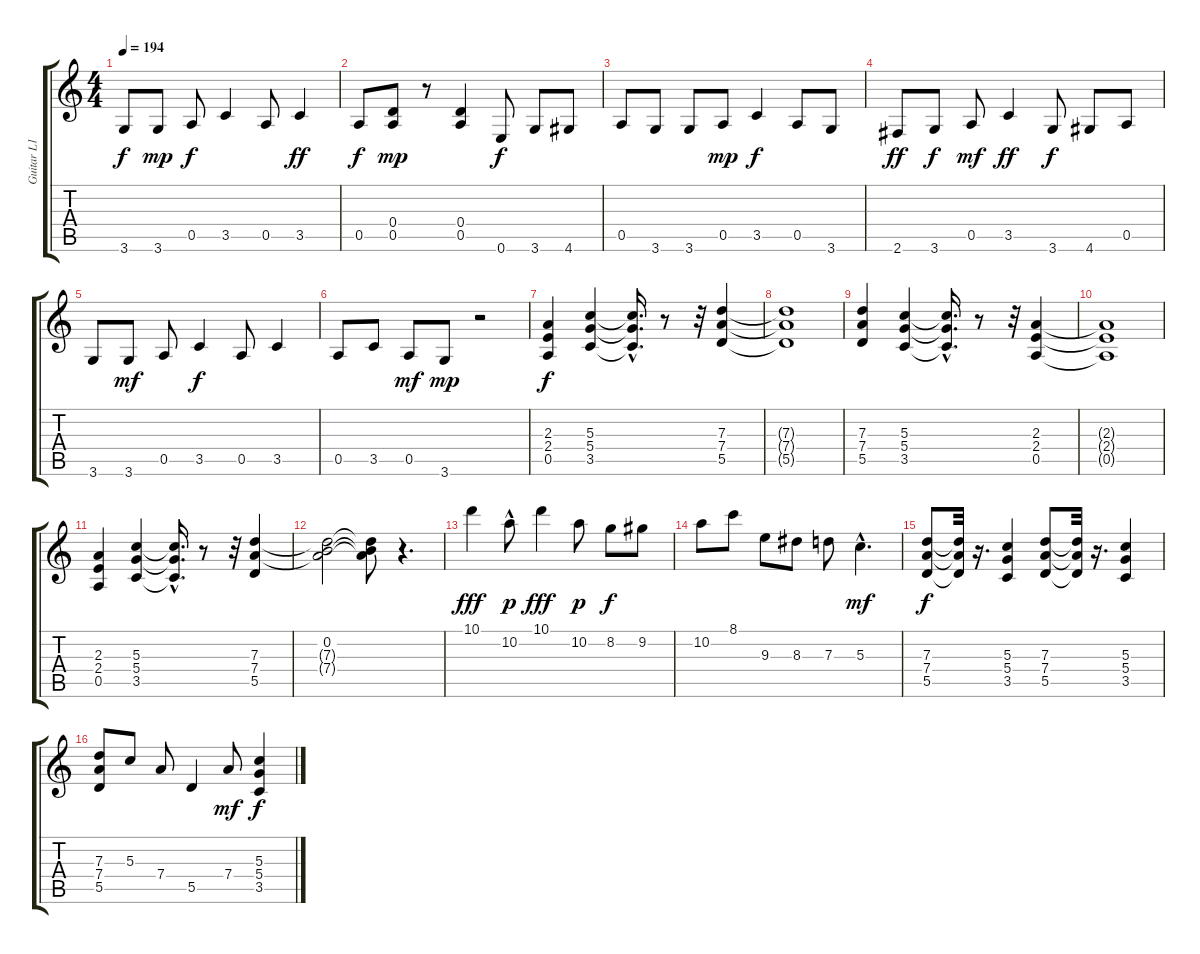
\track ("Guitar L1" "Guitar L1") {instrument overdrivenguitar}
\staff {score tabs}
\tuning (E4 B3 G3 D3 A2 E2) {hide}
\ts (4 4)
\tempo 194
\clef g2
\ks c
3.6.8{dy f} 3.6.8{dy mp} 0.5.8{dy f} 3.5.4 0.5.8 3.5.4{dy ff} |
0.5.8{dy f} (0.4 0.5).8{dy mp} r.8 (0.4 0.5).4 0.6.8{dy f instrument electricguitarmuted} 3.6.8 4.6.8 |
0.5.8{instrument overdrivenguitar} 3.6.8 3.6.8 0.5.8{dy mp} 3.5.4{dy f} 0.5.8 3.6.8 |
2.6.8{dy ff} 3.6.8{dy f} 0.5.8{dy mf} 3.5.4{dy ff} 3.6.8{dy f} 4.6.8 0.5.8 |
3.6.8 3.6.8{dy mf} 0.5.8 3.5.4{dy f} 0.5.8 3.5.4 |
0.5.8 3.5.8 0.5.8{dy mf} 3.6.8{dy mp} r.2 |
(2.3 2.4 0.5).4{dy f} (5.3 5.4 3.5).4 (5.3{t} 5.4{hac t} 3.5{t}).16{d} r.8 r.32 (7.3 7.4 5.5).4 |
(7.3{t} 7.4{t} 5.5{t}).1 |
(7.3 7.4 5.5).4 (5.3 5.4 3.5).4 (5.3{t} 5.4{hac t} 3.5{t}).16{d} r.8 r.32 (2.3 2.4 0.5).4 |
(2.3{t} 2.4{t} 0.5{t}).1 |
(2.3 2.4 0.5).4 (5.3 5.4 3.5).4 (5.3{t} 5.4{hac t} 3.5{hac t}).16{d} r.8 r.32 (7.3 7.4 5.5).4 |
(0.2 7.3{t} 7.4{t}).2 (0.2{t} 7.3{t} 7.4{t}).8 r.4{d} |
10.1.4{dy fff} 10.2{hac}.8{dy p} 10.1.4{dy fff} 10.2.8{dy p} 8.2.8{dy f} 9.2.8 |
10.2.8 8.1.8 9.3.8 8.3.8 7.3.8 5.3{hac}.4{d dy mf} |
(7.3 7.4 5.5).8{dy f} (7.3{t} 7.4{t} 5.5{t}).32 r.16{d} (5.3 5.4 3.5).4 (7.3 7.4 5.5).8 (7.3{t} 7.4{t} 5.5{t}).32 r.16{d} (5.3 5.4 3.5).4 |
(7.3 7.4 5.5).8 5.3.8 7.4.8 5.5.4 7.4.8{dy mf} (5.3 5.4 3.5).4{dy f}
